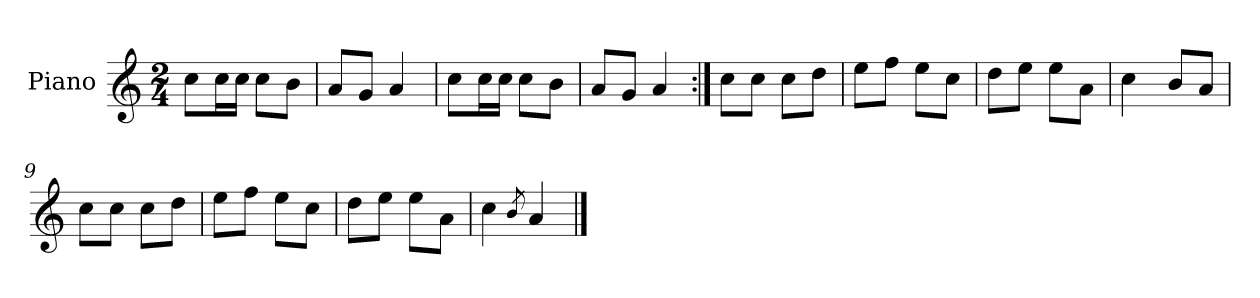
**kern
*part1
*staff1
*I"Piano
*I'Pno.
*clefG2
*k[]
*M2/4
=1
8cc\L
16cc\L
16cc\JJ
8cc\L
8b\J
=2
8a/L
8g/J
4a/
=3
8cc\L
16cc\L
16cc\JJ
8cc\L
8b\J
=4
8a/L
8g/J
4a/
=5:|!
8cc\L
8cc\J
8cc\L
8dd\J
=6
8ee\L
8ff\J
8ee\L
8cc\J
=7
8dd\L
8ee\J
8ee\L
8a\J
=8
4cc\
8b/L
8a/J
=9
8cc\L
8cc\J
8cc\L
8dd\J
!!LO:LB:g=z
=10
8ee\L
8ff\J
8ee\L
8cc\J
=11
8dd\L
8ee\J
8ee\L
8a\J
=12
4cc\
8qb/
4a/
==
*-
